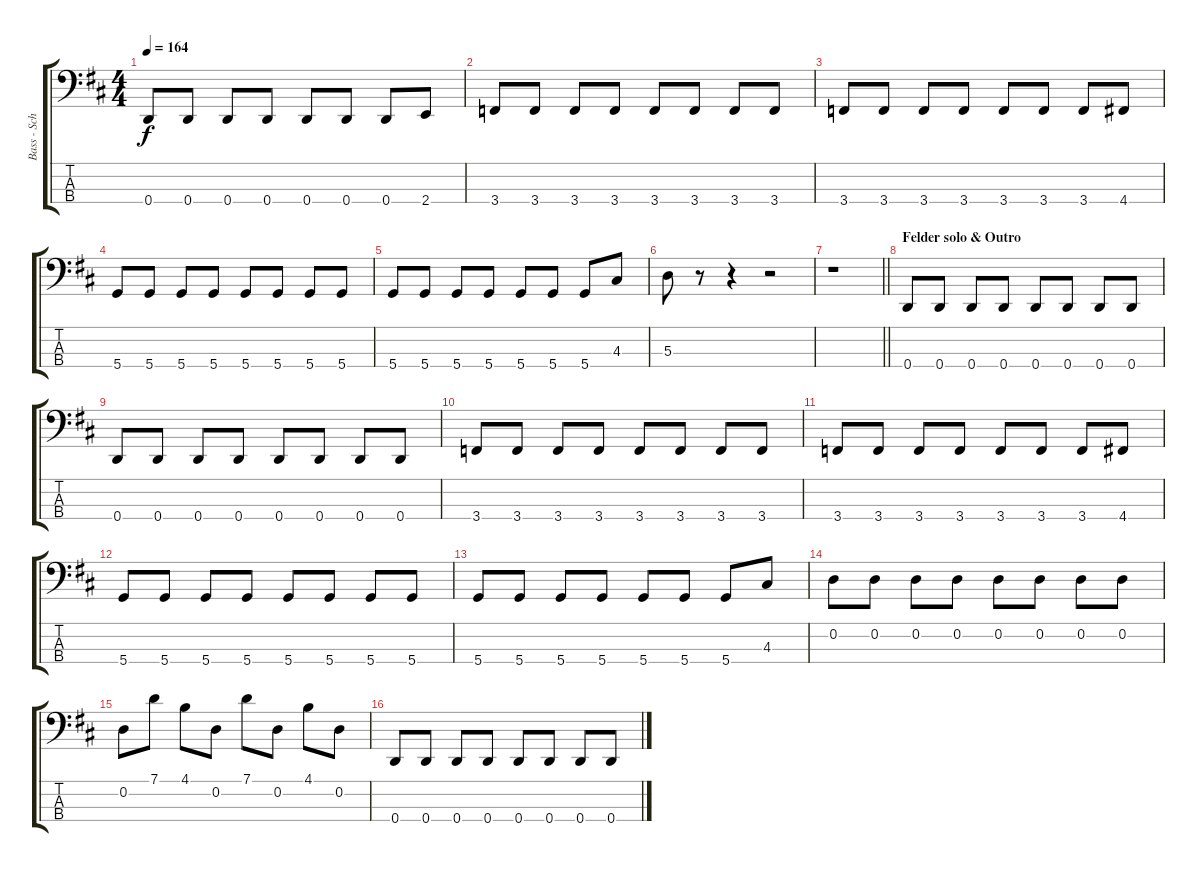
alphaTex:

\track ("Bass - Schmit" "Bass - Sch") {instrument electricbassfinger}
\staff {score tabs}
\tuning (G2 D2 A1 D1) {hide}
\ts (4 4)
\tempo 164
\clef f4
\ks d
0.4.8{dy f} 0.4.8 0.4.8 0.4.8 0.4.8 0.4.8 0.4.8 2.4.8 |
3.4.8 3.4.8 3.4.8 3.4.8 3.4.8 3.4.8 3.4.8 3.4.8 |
3.4.8 3.4.8 3.4.8 3.4.8 3.4.8 3.4.8 3.4.8 4.4.8 |
5.4.8 5.4.8 5.4.8 5.4.8 5.4.8 5.4.8 5.4.8 5.4.8 |
5.4.8 5.4.8 5.4.8 5.4.8 5.4.8 5.4.8 5.4.8 4.3.8 |
5.3.8 r.8 r.4 r.2 |
\barLineRight lightlight
r.1 |
\section ("" "Felder solo & Outro")
0.4.8 0.4.8 0.4.8 0.4.8 0.4.8 0.4.8 0.4.8 0.4.8 |
0.4.8 0.4.8 0.4.8 0.4.8 0.4.8 0.4.8 0.4.8 0.4.8 |
3.4.8 3.4.8 3.4.8 3.4.8 3.4.8 3.4.8 3.4.8 3.4.8 |
3.4.8 3.4.8 3.4.8 3.4.8 3.4.8 3.4.8 3.4.8 4.4.8 |
5.4.8 5.4.8 5.4.8 5.4.8 5.4.8 5.4.8 5.4.8 5.4.8 |
5.4.8 5.4.8 5.4.8 5.4.8 5.4.8 5.4.8 5.4.8 4.3.8 |
0.2.8 0.2.8 0.2.8 0.2.8 0.2.8 0.2.8 0.2.8 0.2.8 |
0.2.8 7.1.8 4.1.8 0.2.8 7.1.8 0.2.8 4.1.8 0.2.8 |
0.4.8 0.4.8 0.4.8 0.4.8 0.4.8 0.4.8 0.4.8 0.4.8
